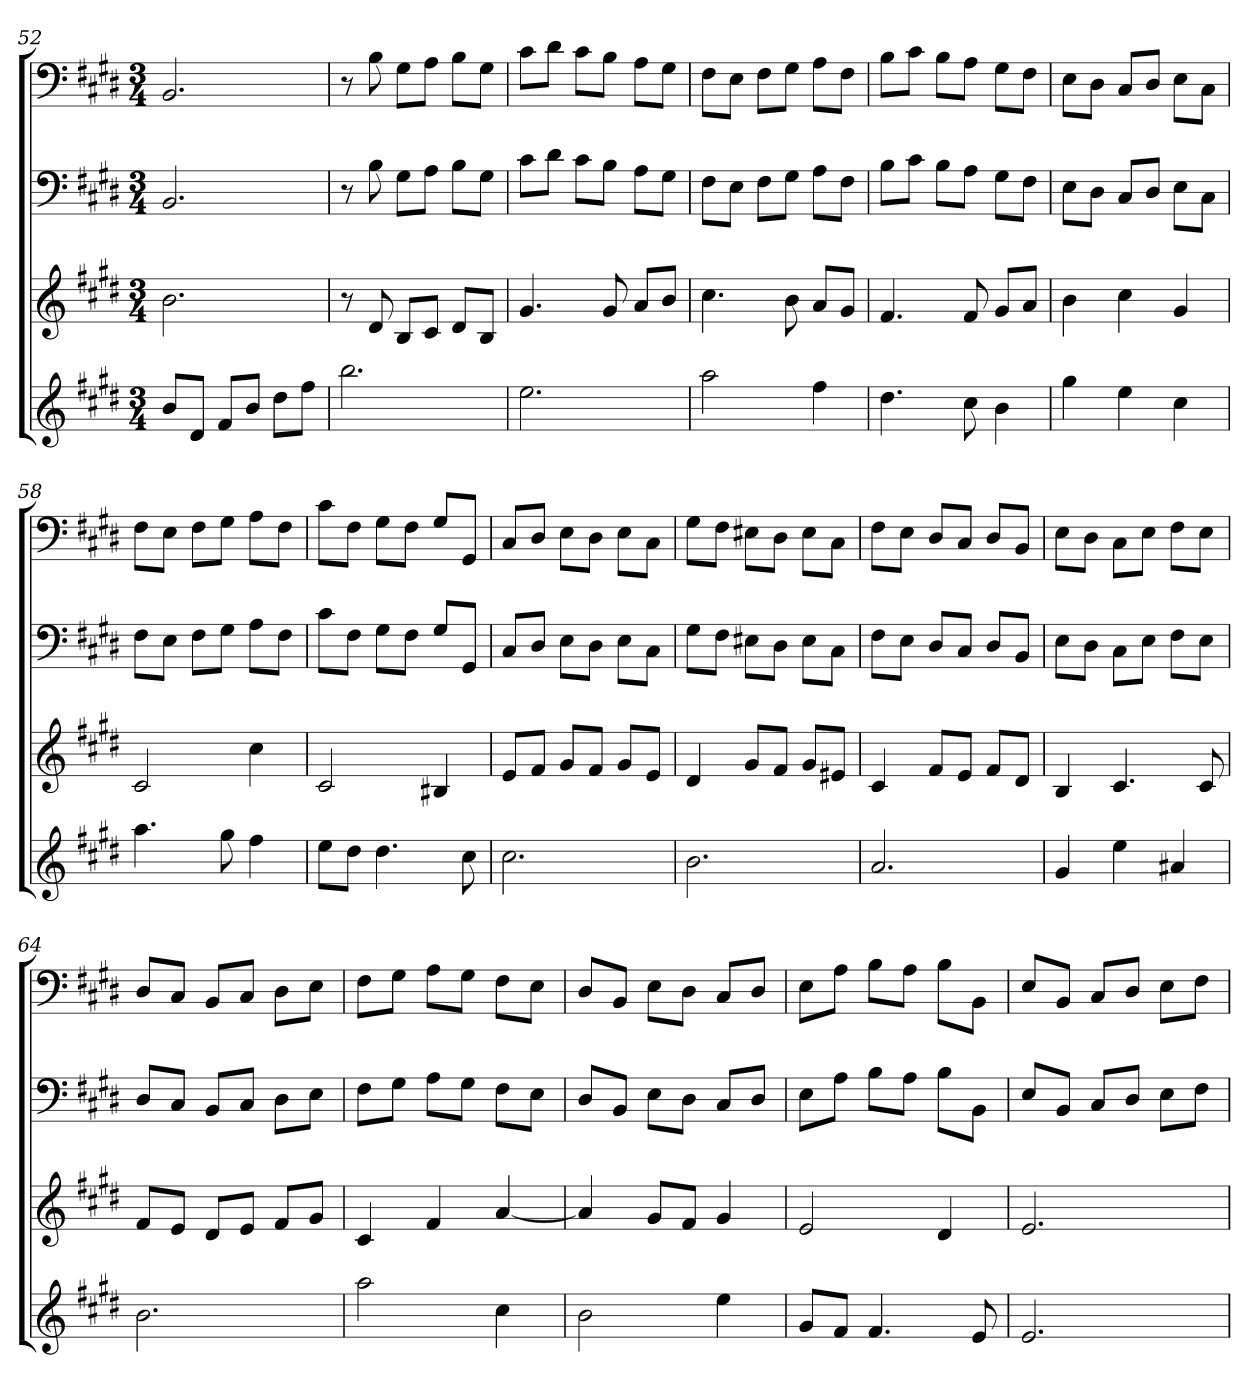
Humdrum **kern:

**kern	**kern	**kern	**kern
*part4	*part3	*part2	*part1
*staff4	*staff3	*staff2	*staff1
*k[f#c#g#d#]	*k[f#c#g#d#]	*k[f#c#g#d#]	*k[f#c#g#d#]
*E:	*E:	*E:	*E:
*M3/4	*M3/4	*M3/4	*M3/4
=52	=52	=52	=52
8bL	2.b	2.BB	2.BB
8d#J	.	.	.
8f#L	.	.	.
8bJ	.	.	.
8dd#L	.	.	.
8ff#J	.	.	.
=53	=53	=53	=53
2.bb	8r	8r	8r
.	8d#	8B	8B
.	8BL	8G#L	8G#L
.	8c#J	8AJ	8AJ
.	8d#L	8BL	8BL
.	8BJ	8G#J	8G#J
=54	=54	=54	=54
2.ee	4.g#	8c#L	8c#L
.	.	8d#J	8d#J
.	.	8c#L	8c#L
.	8g#	8BJ	8BJ
.	8aL	8AL	8AL
.	8bJ	8G#J	8G#J
=55	=55	=55	=55
2aa	4.cc#	8F#L	8F#L
.	.	8EJ	8EJ
.	.	8F#L	8F#L
.	8b	8G#J	8G#J
4ff#	8aL	8AL	8AL
.	8g#J	8F#J	8F#J
=56	=56	=56	=56
4.dd#	4.f#	8BL	8BL
.	.	8c#J	8c#J
.	.	8BL	8BL
8cc#	8f#	8AJ	8AJ
4b	8g#L	8G#L	8G#L
.	8aJ	8F#J	8F#J
=57	=57	=57	=57
4gg#	4b	8EL	8EL
.	.	8D#J	8D#J
4ee	4cc#	8C#L	8C#L
.	.	8D#J	8D#J
4cc#	4g#	8EL	8EL
.	.	8C#J	8C#J
=58	=58	=58	=58
4.aa	2c#	8F#L	8F#L
.	.	8EJ	8EJ
.	.	8F#L	8F#L
8gg#	.	8G#J	8G#J
4ff#	4cc#	8AL	8AL
.	.	8F#J	8F#J
=59	=59	=59	=59
8eeL	2c#	8c#L	8c#L
8dd#J	.	8F#J	8F#J
4.dd#	.	8G#L	8G#L
.	.	8F#J	8F#J
.	4B#X	8G#L	8G#L
8cc#	.	8GG#J	8GG#J
=60	=60	=60	=60
2.cc#	8eL	8C#L	8C#L
.	8f#J	8D#J	8D#J
.	8g#L	8EL	8EL
.	8f#J	8D#J	8D#J
.	8g#L	8EL	8EL
.	8eJ	8C#J	8C#J
=61	=61	=61	=61
2.b	4d#	8G#L	8G#L
.	.	8F#J	8F#J
.	8g#L	8E#XL	8E#XL
.	8f#J	8D#J	8D#J
.	8g#L	8E#L	8E#L
.	8e#XJ	8C#J	8C#J
=62	=62	=62	=62
2.a	4c#	8F#L	8F#L
.	.	8EJ	8EJ
.	8f#L	8D#L	8D#L
.	8eJ	8C#J	8C#J
.	8f#L	8D#L	8D#L
.	8d#J	8BBJ	8BBJ
=63	=63	=63	=63
4g#	4B	8EL	8EL
.	.	8D#J	8D#J
4ee	4.c#	8C#L	8C#L
.	.	8EJ	8EJ
4a#X	.	8F#L	8F#L
.	8c#	8EJ	8EJ
=64	=64	=64	=64
2.b	8f#L	8D#L	8D#L
.	8eJ	8C#J	8C#J
.	8d#L	8BBL	8BBL
.	8eJ	8C#J	8C#J
.	8f#L	8D#L	8D#L
.	8g#J	8EJ	8EJ
=65	=65	=65	=65
2aa	4c#	8F#L	8F#L
.	.	8G#J	8G#J
.	4f#	8AL	8AL
.	.	8G#J	8G#J
4cc#	[4a	8F#L	8F#L
.	.	8EJ	8EJ
=66	=66	=66	=66
2b	4a]	8D#L	8D#L
.	.	8BBJ	8BBJ
.	8g#L	8EL	8EL
.	8f#J	8D#J	8D#J
4ee	4g#	8C#L	8C#L
.	.	8D#J	8D#J
=67	=67	=67	=67
8g#L	2e	8EL	8EL
8f#J	.	8AJ	8AJ
4.f#	.	8BL	8BL
.	.	8AJ	8AJ
.	4d#	8BL	8BL
8e	.	8BBJ	8BBJ
=68	=68	=68	=68
2.e	2.e	8EL	8EL
.	.	8BBJ	8BBJ
.	.	8C#L	8C#L
.	.	8D#J	8D#J
.	.	8EL	8EL
.	.	8F#J	8F#J
=	=	=	=
*-	*-	*-	*-
